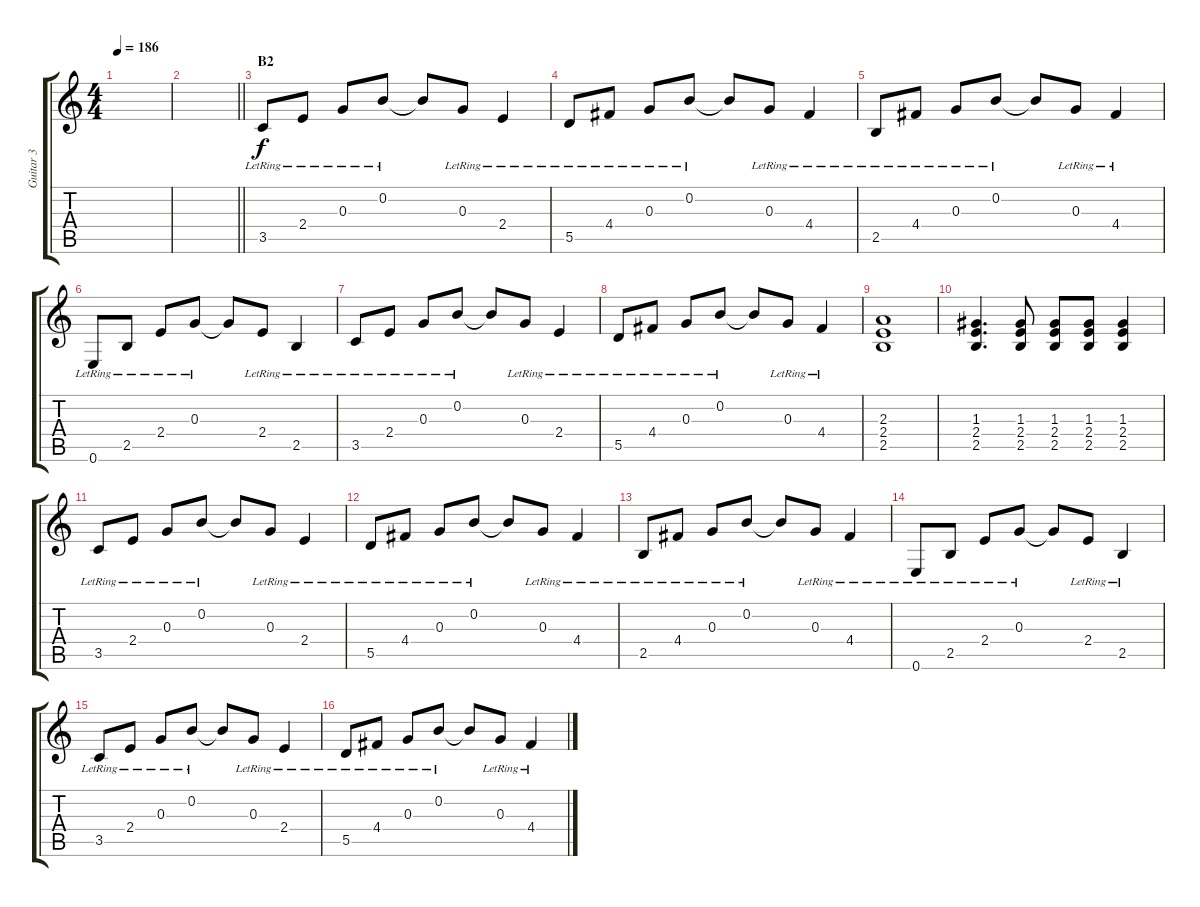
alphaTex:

\track ("Guitar 3" "Guitar 3") {instrument overdrivenguitar}
\staff {score tabs}
\tuning (E4 B3 G3 D3 A2 E2) {hide}
\ts (4 4)
\tempo 186
\clef g2
\ks c
|
\barLineRight lightlight
|
\section ("" "B2")
3.5{lr}.8{instrument electricguitarclean} 2.4{lr}.8 0.3{lr}.8 0.2{lr}.8 0.2{t}.8 0.3{lr}.8 2.4{lr}.4 |
5.5{lr}.8 4.4{lr}.8 0.3{lr}.8 0.2{lr}.8 0.2{t}.8 0.3{lr}.8 4.4{lr}.4 |
2.5{lr}.8 4.4{lr}.8 0.3{lr}.8 0.2{lr}.8 0.2{t}.8 0.3{lr}.8 4.4{lr}.4 |
0.6{lr}.8 2.5{lr}.8 2.4{lr}.8 0.3{lr}.8 0.3{t}.8 2.4{lr}.8 2.5{lr}.4 |
3.5{lr}.8 2.4{lr}.8 0.3{lr}.8 0.2{lr}.8 0.2{t}.8 0.3{lr}.8 2.4{lr}.4 |
5.5{lr}.8 4.4{lr}.8 0.3{lr}.8 0.2{lr}.8 0.2{t}.8 0.3{lr}.8 4.4{lr}.4 |
(2.3 2.4 2.5).1 |
(1.3 2.4 2.5).4{d} (1.3 2.4 2.5).8 (1.3 2.4 2.5).8 (1.3 2.4 2.5).8 (1.3 2.4 2.5).4 |
3.5{lr}.8 2.4{lr}.8 0.3{lr}.8 0.2{lr}.8 0.2{t}.8 0.3{lr}.8 2.4{lr}.4 |
5.5{lr}.8 4.4{lr}.8 0.3{lr}.8 0.2{lr}.8 0.2{t}.8 0.3{lr}.8 4.4{lr}.4 |
2.5{lr}.8 4.4{lr}.8 0.3{lr}.8 0.2{lr}.8 0.2{t}.8 0.3{lr}.8 4.4{lr}.4 |
0.6{lr}.8 2.5{lr}.8 2.4{lr}.8 0.3{lr}.8 0.3{t}.8 2.4{lr}.8 2.5{lr}.4 |
3.5{lr}.8 2.4{lr}.8 0.3{lr}.8 0.2{lr}.8 0.2{t}.8 0.3{lr}.8 2.4{lr}.4 |
5.5{lr}.8 4.4{lr}.8 0.3{lr}.8 0.2{lr}.8 0.2{t}.8 0.3{lr}.8 4.4{lr}.4
